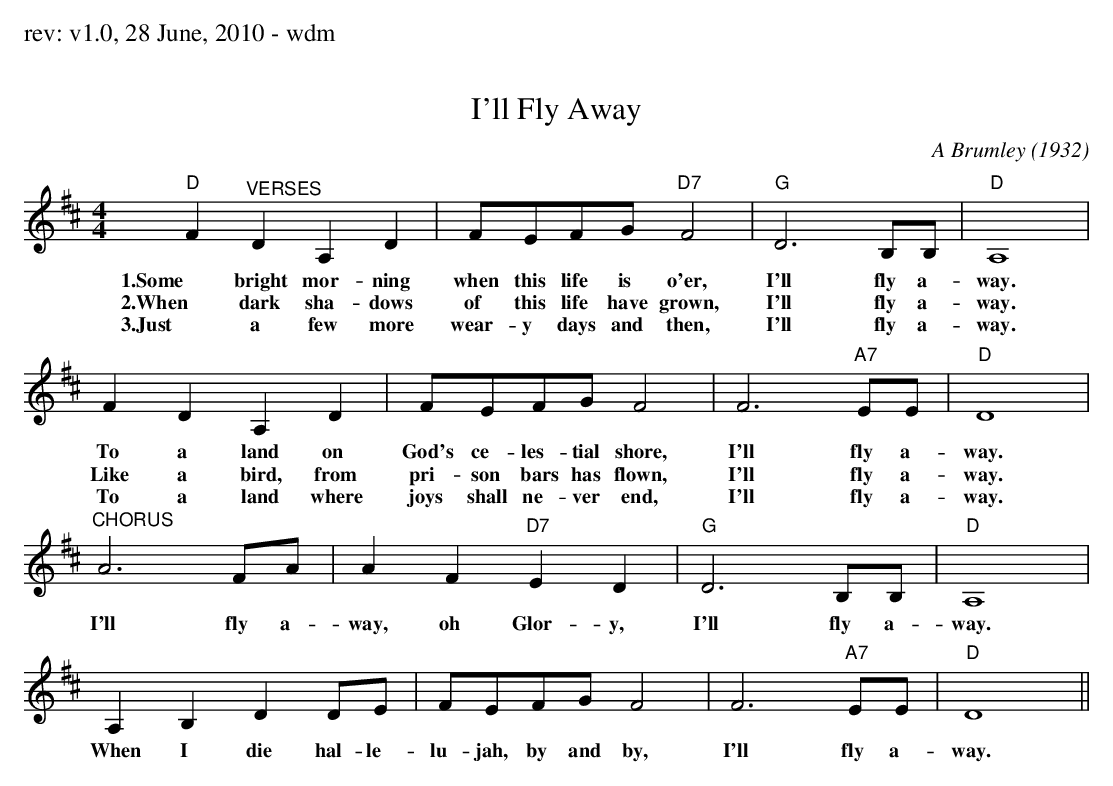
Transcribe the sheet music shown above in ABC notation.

X:1
T:I'll Fly Away
C:A Brumley (1932)
M:4/4
L:1/4
K:D
"D"F "^VERSES"D A, D | F/2E/2F/2G/2 "D7"F2 | "G"D3 B,/2B,/2 | "D"A,4 |
w:1.Some bright mor-ning when this life is o'er, I'll fly a-way.
w:2.When dark sha-dows of this life have grown, I'll fly a-way.
w:3.Just a few more wear-y days and then, I'll fly a-way.
F D A, D | F/2E/2F/2G/2 F2 | F3 "A7"E/2E/2 | "D"D4 |
w:To a land on God's ce-les-tial shore, I'll fly a-way.
w:Like a bird, from pri-son bars has flown, I'll fly a-way.
w:To a land where joys shall ne-ver end, I'll fly a-way.
"^CHORUS"A3 F/2A/2 | A F "D7"E D | "G"D3 B,/2B,/2 | "D"A,4 |
w:I'll fly a-way, oh Glor-y, I'll fly a-way.
A, B, D D/2E/2 | F/2E/2F/2G/2 F2 | F3 "A7"E/2E/2 | "D"D4 ||
w:When I die hal-le-lu-jah, by and by, I'll fly a-way.
